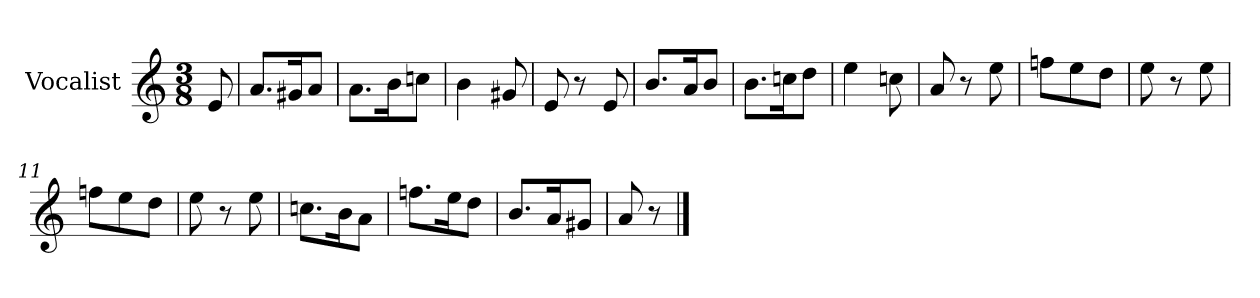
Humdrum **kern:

**kern
*part1
*staff1
*I"Vocalist
*k[]
*a:
*M3/8
=
8e
=1
8.aL
16g#XK
8aJ
=2
8.aL
16bK
8ccnJ
=3
4b
8g#X
=4
8e
8r
8e
=5
8.bL
16aK
8bJ
=6
8.bL
16ccnK
8ddJ
=7
4ee
8ccn
=8
8a
8r
8ee
=9
8ffnL
8ee
8ddJ
=10
8ee
8r
8ee
=11
8ffnL
8ee
8ddJ
=12
8ee
8r
8ee
=13
8.ccnL
16bK
8aJ
=14
8.ffnL
16eeK
8ddJ
=15
8.bL
16aK
8g#XJ
=16
8a
8r
==
*-
